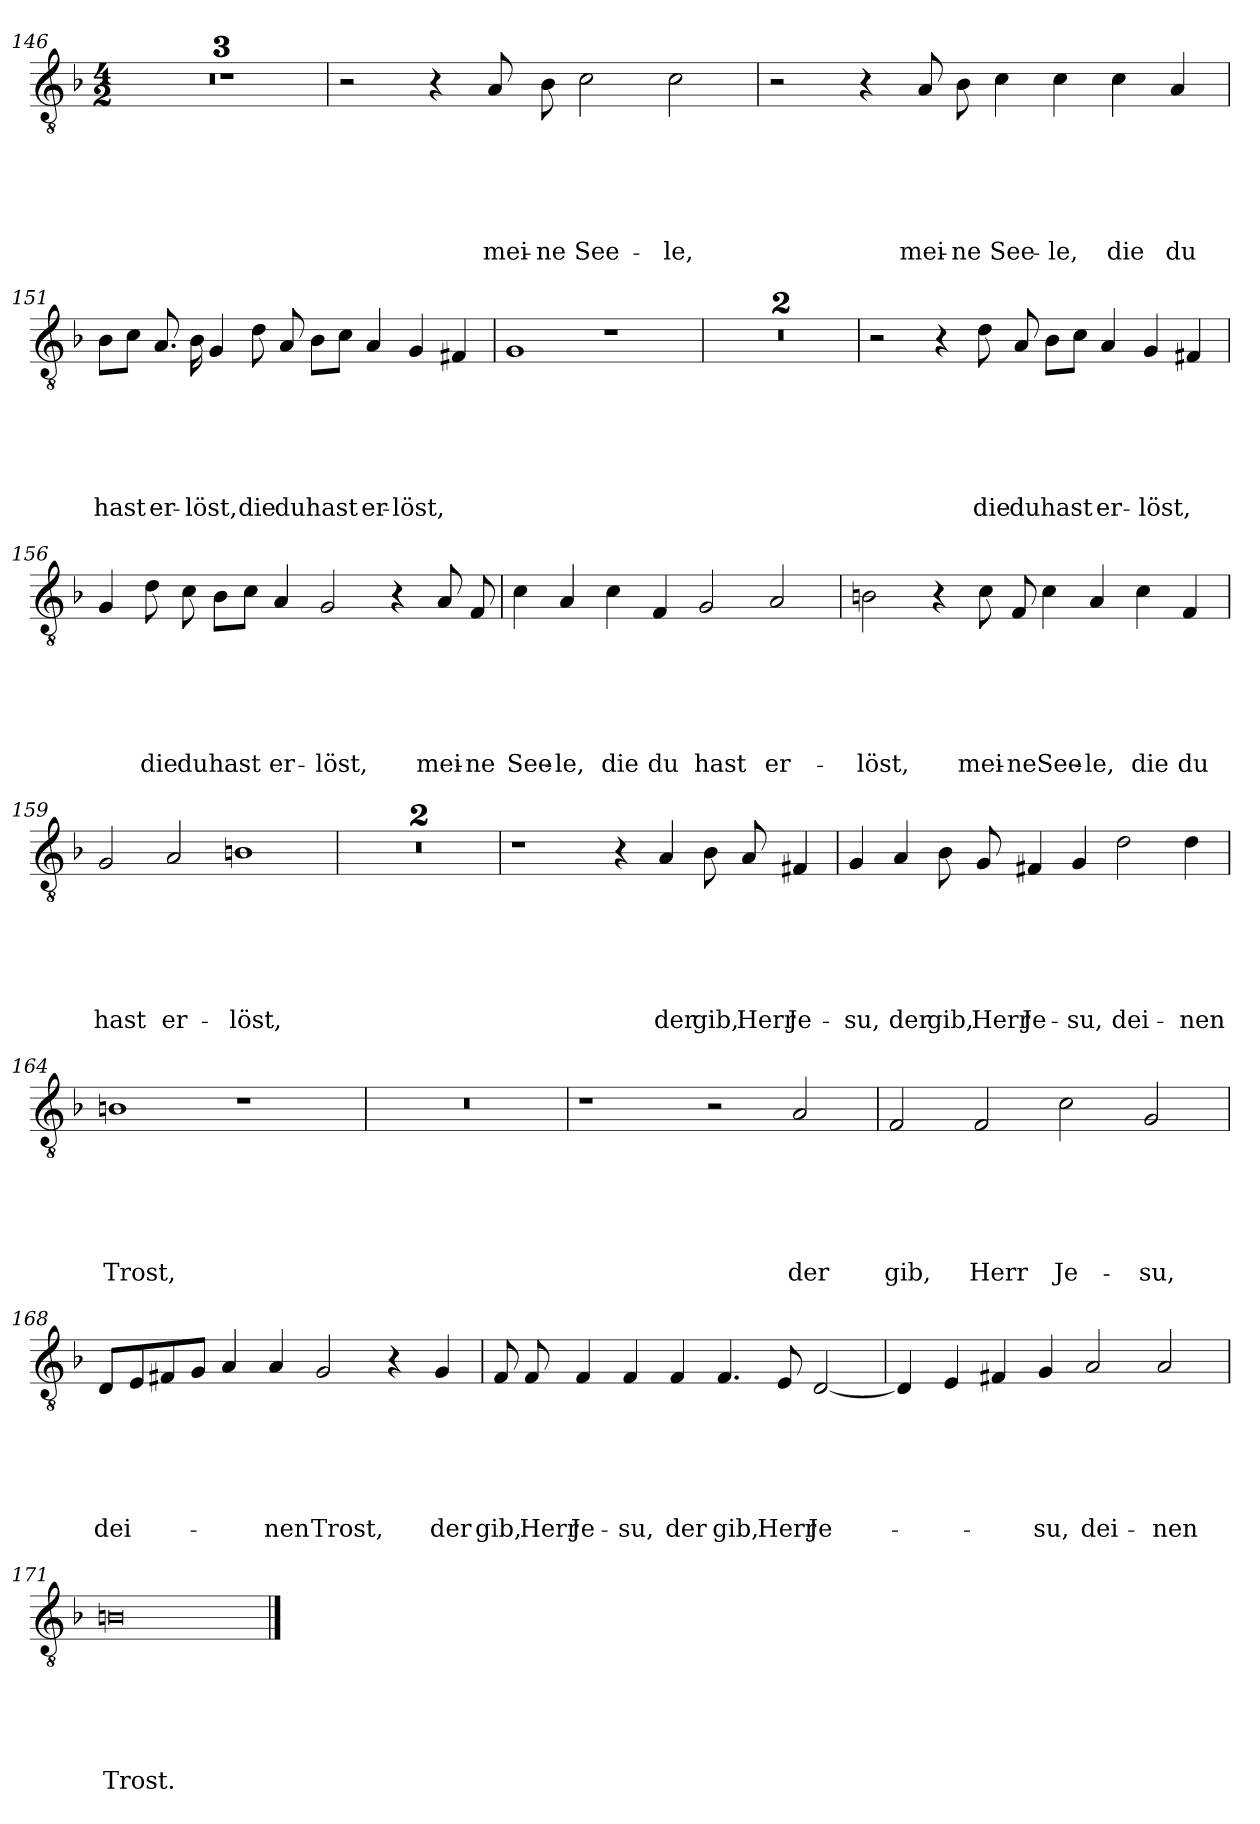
**kern	**text	**text	**text	**text	**text	**text
*part1	*part1	*part1	*part1	*part1	*part1	*part1
*staff1	*staff1	*staff1	*staff1	*staff1	*staff1	*staff1
*clefGv2	*	*	*	*	*	*
*k[b-]	*	*	*	*	*	*
*F:	*	*	*	*	*	*
*M4/2	*	*	*	*	*	*
=146	=146	=146	=146	=146	=146	=146
0r	.	.	.	.	.	.
=147	=147	=147	=147	=147	=147	=147
0r	.	.	.	.	.	.
=148	=148	=148	=148	=148	=148	=148
0r	.	.	.	.	.	.
=149	=149	=149	=149	=149	=149	=149
2r	.	.	.	.	.	.
4r	.	.	.	.	.	.
!	!	!	!	!	!	!LO:LY:b
8A/	.	.	.	.	.	mei-
!	!	!	!	!	!	!LO:LY:b
8B-\	.	.	.	.	.	-ne
!	!	!	!	!	!	!LO:LY:b
2c\	.	.	.	.	.	See-
!	!	!	!	!	!	!LO:LY:b
2c\	.	.	.	.	.	-le,
=150	=150	=150	=150	=150	=150	=150
2r	.	.	.	.	.	.
4r	.	.	.	.	.	.
!	!	!	!	!	!	!LO:LY:b
8A/	.	.	.	.	.	mei-
!	!	!	!	!	!	!LO:LY:b
8B-\	.	.	.	.	.	-ne
!	!	!	!	!	!	!LO:LY:b
4c\	.	.	.	.	.	See-
!	!	!	!	!	!	!LO:LY:b
4c\	.	.	.	.	.	-le,
!	!	!	!	!	!	!LO:LY:b
4c\	.	.	.	.	.	die
!	!	!	!	!	!	!LO:LY:b
4A/	.	.	.	.	.	du
!!LO:LB:g=z
=151	=151	=151	=151	=151	=151	=151
!	!	!	!	!	!	!LO:LY:b
8B-\L	.	.	.	.	.	hast
8c\J	.	.	.	.	.	.
!	!	!	!	!	!	!LO:LY:b
8.A/	.	.	.	.	.	er-
!	!	!	!	!	!	!LO:LY:b
16B-\	.	.	.	.	.	-löst,
4G/	.	.	.	.	.	.
!	!	!	!	!	!	!LO:LY:b
8d\	.	.	.	.	.	die
!	!	!	!	!	!	!LO:LY:b
8A/	.	.	.	.	.	du
!	!	!	!	!	!	!LO:LY:b
8B-\L	.	.	.	.	.	hast
8c\J	.	.	.	.	.	.
!	!	!	!	!	!	!LO:LY:b
4A/	.	.	.	.	.	er-
!	!	!	!	!	!	!LO:LY:b
4G/	.	.	.	.	.	-löst,
4F#X/	.	.	.	.	.	.
=152	=152	=152	=152	=152	=152	=152
1G	.	.	.	.	.	.
1r	.	.	.	.	.	.
=153	=153	=153	=153	=153	=153	=153
0r	.	.	.	.	.	.
=154	=154	=154	=154	=154	=154	=154
0r	.	.	.	.	.	.
=155	=155	=155	=155	=155	=155	=155
2r	.	.	.	.	.	.
4r	.	.	.	.	.	.
!	!	!	!	!	!	!LO:LY:b
8d\	.	.	.	.	.	die
!	!	!	!	!	!	!LO:LY:b
8A/	.	.	.	.	.	du
!	!	!	!	!	!	!LO:LY:b
8B-\L	.	.	.	.	.	hast
8c\J	.	.	.	.	.	.
!	!	!	!	!	!	!LO:LY:b
4A/	.	.	.	.	.	er-
!	!	!	!	!	!	!LO:LY:b
4G/	.	.	.	.	.	-löst,
4F#X/	.	.	.	.	.	.
!!LO:LB:g=z
=156	=156	=156	=156	=156	=156	=156
4G/	.	.	.	.	.	.
!	!	!	!	!	!	!LO:LY:b
8d\	.	.	.	.	.	die
!	!	!	!	!	!	!LO:LY:b
8c\	.	.	.	.	.	du
!	!	!	!	!	!	!LO:LY:b
8B-\L	.	.	.	.	.	hast
8c\J	.	.	.	.	.	.
!	!	!	!	!	!	!LO:LY:b
4A/	.	.	.	.	.	er-
!	!	!	!	!	!	!LO:LY:b
2G/	.	.	.	.	.	-löst,
4r	.	.	.	.	.	.
!	!	!	!	!	!	!LO:LY:b
8A/	.	.	.	.	.	mei-
!	!	!	!	!	!	!LO:LY:b
8F/	.	.	.	.	.	-ne
=157	=157	=157	=157	=157	=157	=157
!	!	!	!	!	!	!LO:LY:b
4c\	.	.	.	.	.	See-
!	!	!	!	!	!	!LO:LY:b
4A/	.	.	.	.	.	-le,
!	!	!	!	!	!	!LO:LY:b
4c\	.	.	.	.	.	die
!	!	!	!	!	!	!LO:LY:b
4F/	.	.	.	.	.	du
!	!	!	!	!	!	!LO:LY:b
2G/	.	.	.	.	.	hast
!	!	!	!	!	!	!LO:LY:b
2A/	.	.	.	.	.	er-
=158	=158	=158	=158	=158	=158	=158
!	!	!	!	!	!	!LO:LY:b
2Bn\	.	.	.	.	.	-löst,
4r	.	.	.	.	.	.
!	!	!	!	!	!	!LO:LY:b
8c\	.	.	.	.	.	mei-
!	!	!	!	!	!	!LO:LY:b
8F/	.	.	.	.	.	-ne
!	!	!	!	!	!	!LO:LY:b
4c\	.	.	.	.	.	See-
!	!	!	!	!	!	!LO:LY:b
4A/	.	.	.	.	.	-le,
!	!	!	!	!	!	!LO:LY:b
4c\	.	.	.	.	.	die
!	!	!	!	!	!	!LO:LY:b
4F/	.	.	.	.	.	du
!!LO:LB:g=z
=159	=159	=159	=159	=159	=159	=159
!	!	!	!	!	!	!LO:LY:b
2G/	.	.	.	.	.	hast
!	!	!	!	!	!	!LO:LY:b
2A/	.	.	.	.	.	er-
!	!	!	!	!	!	!LO:LY:b
1Bn	.	.	.	.	.	-löst,
=160	=160	=160	=160	=160	=160	=160
0r	.	.	.	.	.	.
=161	=161	=161	=161	=161	=161	=161
0r	.	.	.	.	.	.
=162	=162	=162	=162	=162	=162	=162
1r	.	.	.	.	.	.
4r	.	.	.	.	.	.
!	!	!	!	!	!	!LO:LY:b
4A/	.	.	.	.	.	der
!	!	!	!	!	!	!LO:LY:b
8B-\	.	.	.	.	.	gib,
!	!	!	!	!	!	!LO:LY:b
8A/	.	.	.	.	.	Herr
!	!	!	!	!	!	!LO:LY:b
4F#X/	.	.	.	.	.	Je-
=163	=163	=163	=163	=163	=163	=163
!	!	!	!	!	!	!LO:LY:b
4G/	.	.	.	.	.	-su,
!	!	!	!	!	!	!LO:LY:b
4A/	.	.	.	.	.	der
!	!	!	!	!	!	!LO:LY:b
8B-\	.	.	.	.	.	gib,
!	!	!	!	!	!	!LO:LY:b
8G/	.	.	.	.	.	Herr
!	!	!	!	!	!	!LO:LY:b
4F#X/	.	.	.	.	.	Je-
!	!	!	!	!	!	!LO:LY:b
4G/	.	.	.	.	.	-su,
!	!	!	!	!	!	!LO:LY:b
2d\	.	.	.	.	.	dei-
!	!	!	!	!	!	!LO:LY:b
4d\	.	.	.	.	.	-nen
!!LO:LB:g=z
=164	=164	=164	=164	=164	=164	=164
!	!	!	!	!	!	!LO:LY:b
1Bn	.	.	.	.	.	Trost,
1r	.	.	.	.	.	.
=165	=165	=165	=165	=165	=165	=165
0r	.	.	.	.	.	.
=166	=166	=166	=166	=166	=166	=166
1r	.	.	.	.	.	.
2r	.	.	.	.	.	.
!	!	!	!	!	!	!LO:LY:b
2A/	.	.	.	.	.	der
=167	=167	=167	=167	=167	=167	=167
!	!	!	!	!	!	!LO:LY:b
2F/	.	.	.	.	.	gib,
!	!	!	!	!	!	!LO:LY:b
2F/	.	.	.	.	.	Herr
!	!	!	!	!	!	!LO:LY:b
2c\	.	.	.	.	.	Je-
!	!	!	!	!	!	!LO:LY:b
2G/	.	.	.	.	.	-su,
=168	=168	=168	=168	=168	=168	=168
!	!	!	!	!	!	!LO:LY:b
8D/L	.	.	.	.	.	dei-
8E/	.	.	.	.	.	.
8F#X/	.	.	.	.	.	.
8G/J	.	.	.	.	.	.
4A/	.	.	.	.	.	.
!	!	!	!	!	!	!LO:LY:b
4A/	.	.	.	.	.	-nen
!	!	!	!	!	!	!LO:LY:b
2G/	.	.	.	.	.	Trost,
4r	.	.	.	.	.	.
!	!	!	!	!	!	!LO:LY:b
4G/	.	.	.	.	.	der
!!LO:LB:g=z
=169	=169	=169	=169	=169	=169	=169
!	!	!	!	!	!	!LO:LY:b
8F/	.	.	.	.	.	gib,
!	!	!	!	!	!	!LO:LY:b
8F/	.	.	.	.	.	Herr
!	!	!	!	!	!	!LO:LY:b
4F/	.	.	.	.	.	Je-
!	!	!	!	!	!	!LO:LY:b
4F/	.	.	.	.	.	-su,
!	!	!	!	!	!	!LO:LY:b
4F/	.	.	.	.	.	der
!	!	!	!	!	!	!LO:LY:b
4.F/	.	.	.	.	.	gib,
!	!	!	!	!	!	!LO:LY:b
8E/	.	.	.	.	.	Herr
!	!	!	!	!	!	!LO:LY:b
[2D/	.	.	.	.	.	Je-
=170	=170	=170	=170	=170	=170	=170
4D/]	.	.	.	.	.	.
4E/	.	.	.	.	.	.
4F#X/	.	.	.	.	.	.
!	!	!	!	!	!	!LO:LY:b
4G/	.	.	.	.	.	-su,
!	!	!	!	!	!	!LO:LY:b
2A/	.	.	.	.	.	dei-
!	!	!	!	!	!	!LO:LY:b
2A/	.	.	.	.	.	-nen
=171	=171	=171	=171	=171	=171	=171
!	!	!	!	!	!	!LO:LY:b
0Bn	.	.	.	.	.	Trost.
==	==	==	==	==	==	==
*-	*-	*-	*-	*-	*-	*-
